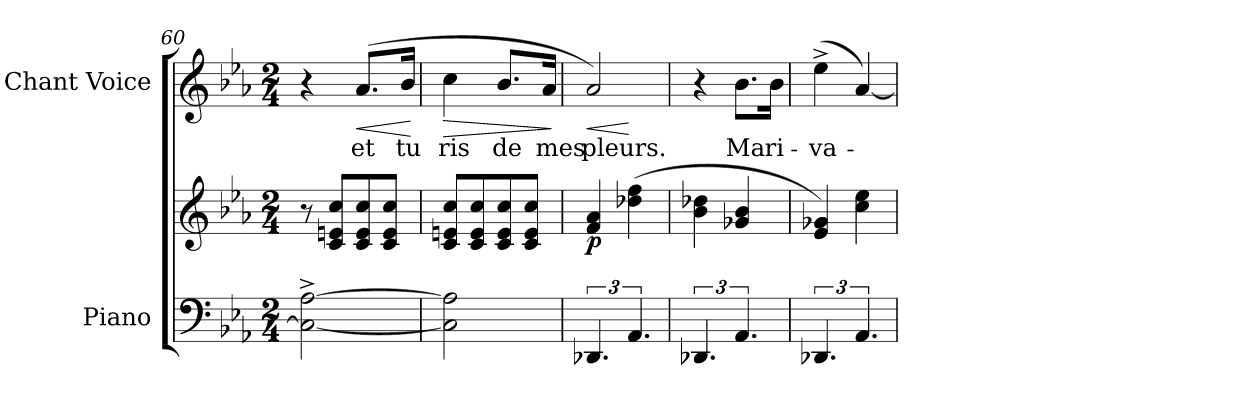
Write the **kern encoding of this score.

**kern	**kern	**dynam	**kern	**text	**dynam
*part2	*part2	*part2	*part1	*part1	*part1
*staff3	*staff2	*staff2/3	*staff1	*staff1	*staff1
*I"Piano	*	*	*I"Chant Voice	*	*
*I'Pno	*	*	*	*	*
!!LO:LB:g=z
*clefF4	*clefG2	*	*clefG2	*	*
*k[b-e-a-]	*k[b-e-a-]	*	*k[b-e-a-]	*	*
*M2/4	*M2/4	*	*M2/4	*	*
=60	=60	=60	=60	=60	=60
2C\_^ [2A-\^	8r	.	4r	.	.
.	8c/ 8en/ 8cc/L	.	.	.	.
!	!	!	!	!LO:LY:b	!LO:HP:b
.	8c/ 8e/ 8cc/	.	(8.a-/L	et	<
.	8c/ 8e/ 8cc/J	.	.	.	.
!	!	!	!	!LO:LY:b	!
.	.	.	16b-/Jk	tu	.
.	.	.	.	.	[
=61	=61	=61	=61	=61	=61
!	!	!	!	!LO:LY:b	!LO:HP:b
2C\] 2A-\]	8c/ 8en/ 8cc/L	.	4cc\	ris	>
.	8c/ 8e/ 8cc/	.	.	.	.
!	!	!	!	!LO:LY:b	!
.	8c/ 8e/ 8cc/	.	8.b-/L	de	.
.	8c/ 8e/ 8cc/J	.	.	.	.
!	!	!	!	!LO:LY:b	!
.	.	.	16a-/Jk	mes	.
.	.	.	.	.	]
!!LO:PB:g=z
=62	=62	=62	=62	=62	=62
!	!	!LO:DY:b	!	!LO:LY:b	!LO:HP:b
*	*	*	*^	*	*
6.DD-X/	4f/ 4a-/	p	2a-/)	4ryy	pleurs.	<
6.AA-/	(4dd-X\ 4ff\	.	.	4ryy	.	[
*	*	*	*v	*v	*	*
=63	=63	=63	=63	=63	=63
6.DD-X/	4b-\ 4dd-X\	.	4r	.	.
!	!	!	!	!LO:LY:b	!
6.AA-/	4g-X/ 4b-/	.	8.b-\L	Ma	.
!	!	!	!	!LO:LY:b	!
.	.	.	16b-\Jk	ri-	.
=64	=64	=64	=64	=64	=64
!	!	!	!	!LO:LY:b	!
6.DD-X/	4e-/ 4g-X/)	.	(4ee-^\	-va-	.
6.AA-/	4cc\ 4ee-\	.	[4a-/)	.	.
=	=	=	=	=	=
*-	*-	*-	*-	*-	*-
